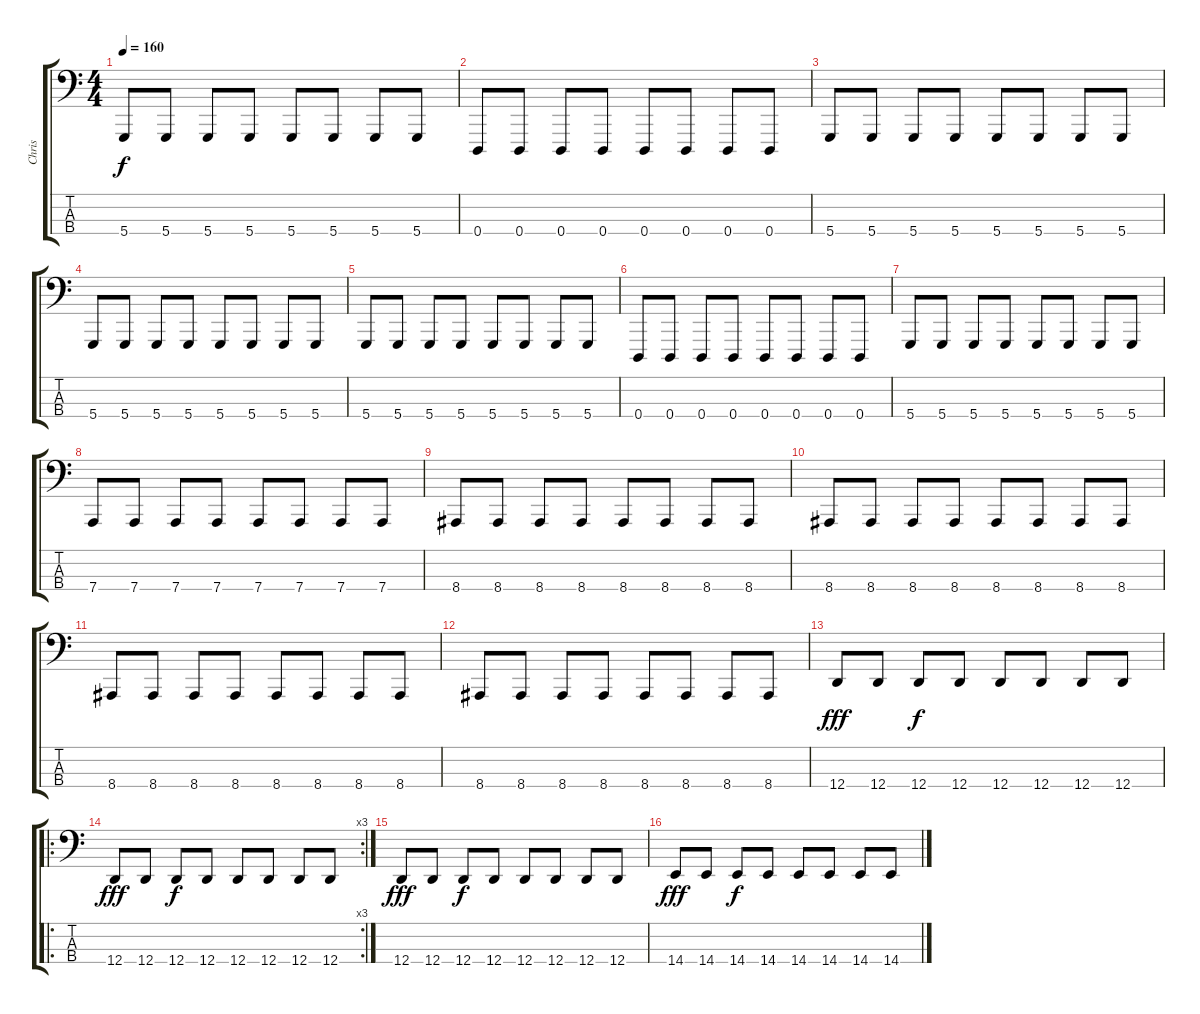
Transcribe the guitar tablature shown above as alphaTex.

\track ("Chris" "Chris") {instrument lead8bassandlead}
\staff {score tabs}
\tuning (G2 D2 A1 D1) {hide}
\ts (4 4)
\tempo 160
\clef f4
\ks c
5.4.8{dy f} 5.4.8 5.4.8 5.4.8 5.4.8 5.4.8 5.4.8 5.4.8 |
0.4.8 0.4.8 0.4.8 0.4.8 0.4.8 0.4.8 0.4.8 0.4.8 |
5.4.8 5.4.8 5.4.8 5.4.8 5.4.8 5.4.8 5.4.8 5.4.8 |
5.4.8 5.4.8 5.4.8 5.4.8 5.4.8 5.4.8 5.4.8 5.4.8 |
5.4.8 5.4.8 5.4.8 5.4.8 5.4.8 5.4.8 5.4.8 5.4.8 |
0.4.8 0.4.8 0.4.8 0.4.8 0.4.8 0.4.8 0.4.8 0.4.8 |
5.4.8 5.4.8 5.4.8 5.4.8 5.4.8 5.4.8 5.4.8 5.4.8 |
7.4.8 7.4.8 7.4.8 7.4.8 7.4.8 7.4.8 7.4.8 7.4.8 |
8.4.8 8.4.8 8.4.8 8.4.8 8.4.8 8.4.8 8.4.8 8.4.8 |
8.4.8 8.4.8 8.4.8 8.4.8 8.4.8 8.4.8 8.4.8 8.4.8 |
8.4.8 8.4.8 8.4.8 8.4.8 8.4.8 8.4.8 8.4.8 8.4.8 |
8.4.8 8.4.8 8.4.8 8.4.8 8.4.8 8.4.8 8.4.8 8.4.8 |
12.4.8{dy fff} 12.4.8 12.4.8{dy f} 12.4.8 12.4.8 12.4.8 12.4.8 12.4.8 |
\ro
\rc 3
12.4.8{dy fff} 12.4.8 12.4.8{dy f} 12.4.8 12.4.8 12.4.8 12.4.8 12.4.8 |
12.4.8{dy fff} 12.4.8 12.4.8{dy f} 12.4.8 12.4.8 12.4.8 12.4.8 12.4.8 |
14.4.8{dy fff} 14.4.8 14.4.8{dy f} 14.4.8 14.4.8 14.4.8 14.4.8 14.4.8
